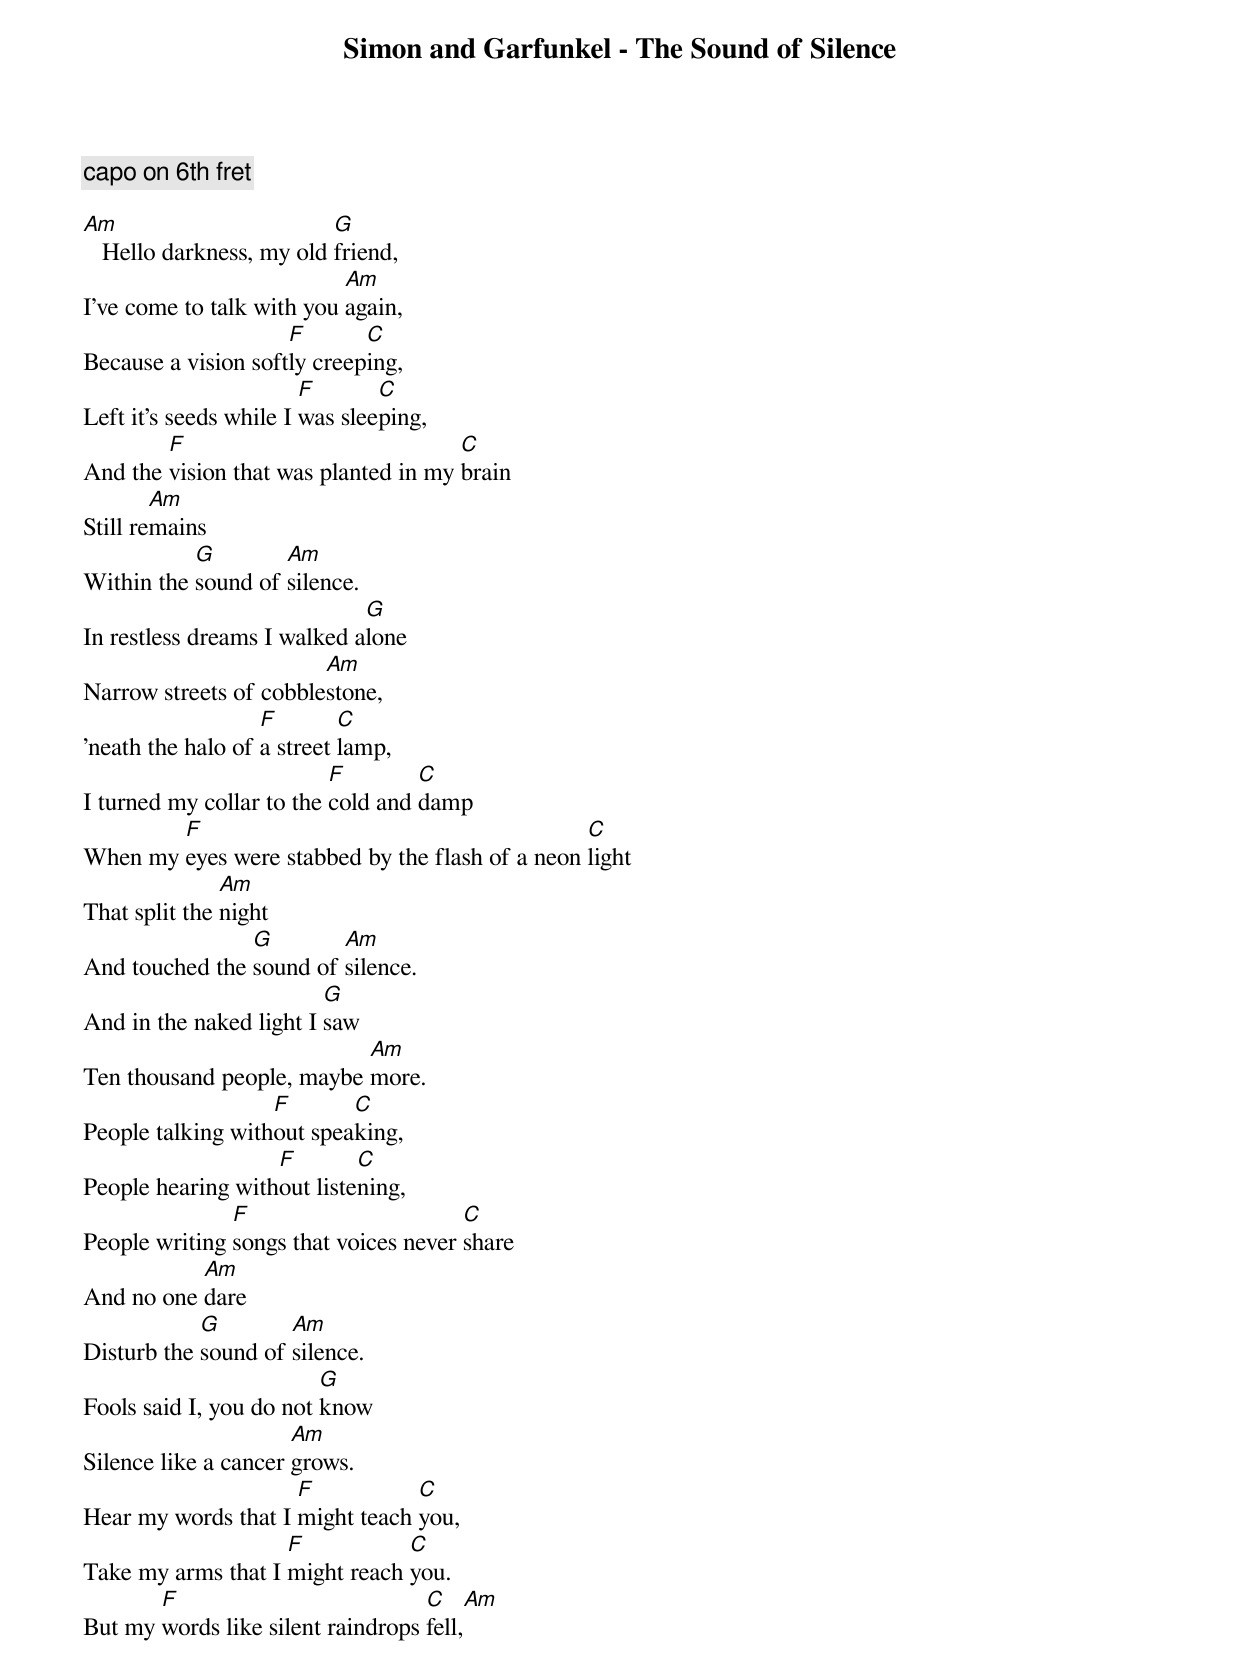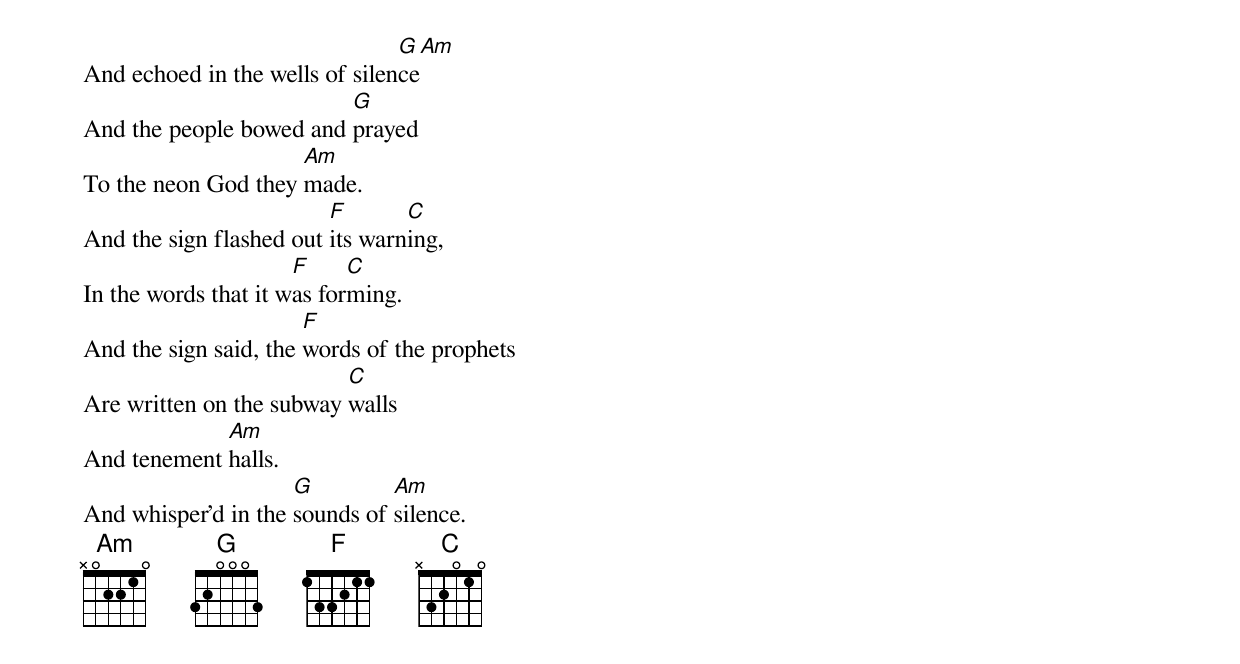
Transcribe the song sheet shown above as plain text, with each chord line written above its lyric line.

Simon and Garfunkel - The Sound of Silence

capo on 6th fret

Am                        G
   Hello darkness, my old friend,
                           Am
I've come to talk with you again,
                     F       C
Because a vision softly creeping,
                        F       C
Left it's seeds while I was sleeping,
        F                             C
And the vision that was planted in my brain
        Am
Still remains
           G        Am
Within the sound of silence.
                             G
In restless dreams I walked alone
                        Am
Narrow streets of cobblestone,
                   F        C
'neath the halo of a street lamp,
                          F        C
I turned my collar to the cold and damp
        F                                        C
When my eyes were stabbed by the flash of a neon light
               Am
That split the night
                G        Am
And touched the sound of silence.
                         G
And in the naked light I saw
                           Am
Ten thousand people, maybe more.
                   F       C
People talking without speaking,
                   F        C
People hearing without listening,
               F                       C
People writing songs that voices never share
           Am
And no one dare
            G        Am
Disturb the sound of silence.
                         G
Fools said I, you do not know
                      Am
Silence like a cancer grows.
                     F           C
Hear my words that I might teach you,
                    F           C
Take my arms that I might reach you.
       F                           C		Am
But my words like silent raindrops fell,
       				G        Am
And echoed in the wells of silence
                         G
And the people bowed and prayed
                     Am
To the neon God they made.
                         F       C
And the sign flashed out its warning,
                      F     C
In the words that it was forming.
                       F
And the sign said, the words of the prophets
                          C
Are written on the subway walls
             Am
And tenement halls.
                     G         Am
And whisper'd in the sounds of silence.
